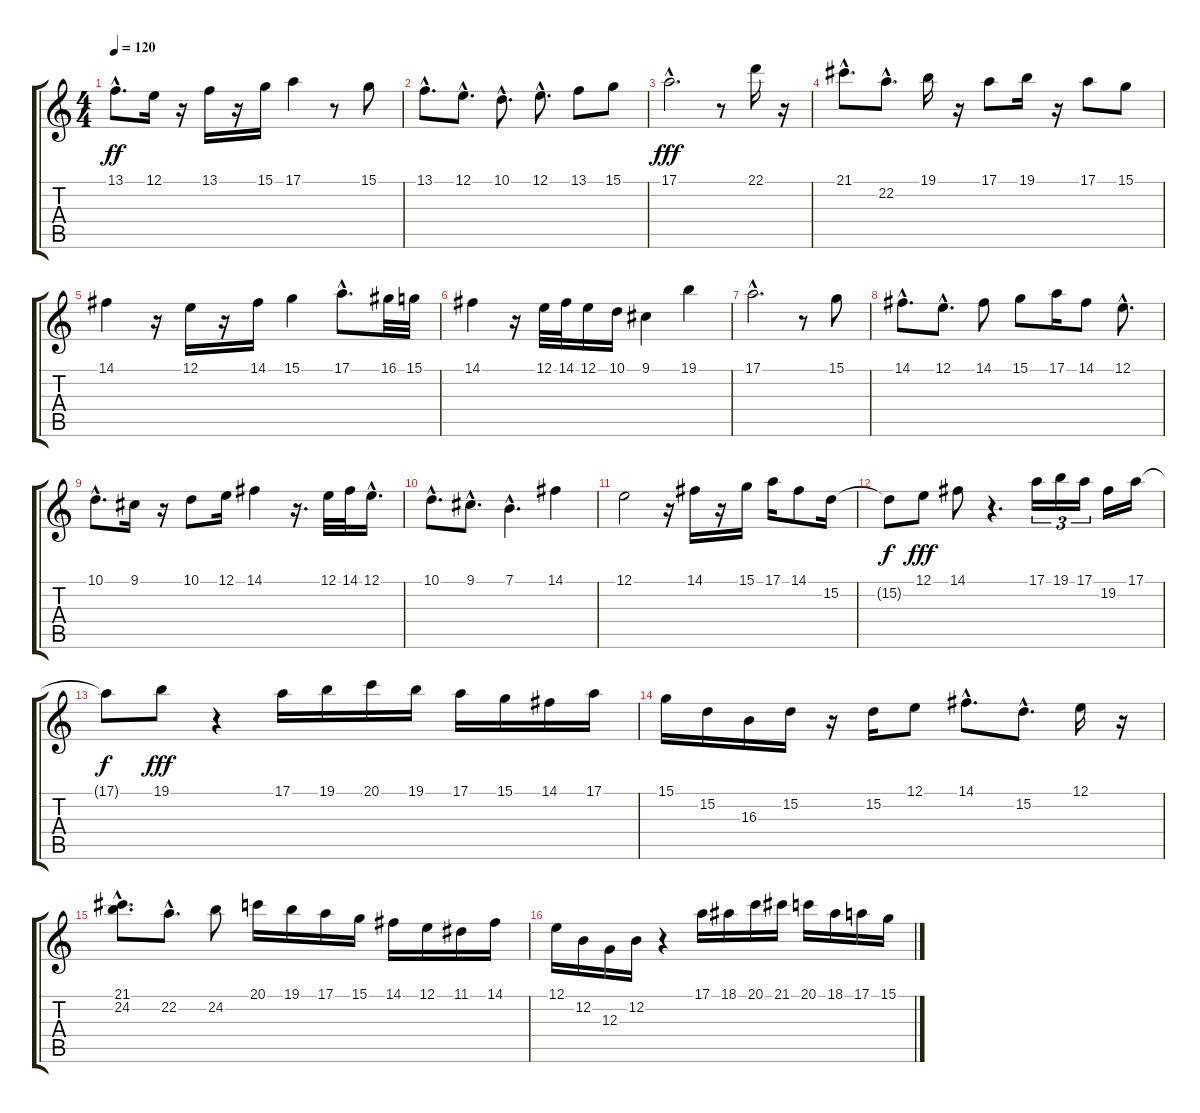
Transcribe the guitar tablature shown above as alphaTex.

\track "" {instrument recorder}
\staff {score tabs}
\tuning (E4 B3 G3 D3 A2 E2) {hide}
\ts (4 4)
\tempo 120
\clef g2
\ks c
13.1{hac}.8{d dy ff} 12.1.16 r.16 13.1.16 r.16 15.1.16 17.1.4 r.8 15.1.8 |
13.1{hac}.8{d} 12.1{hac}.8{d} 10.1{hac}.8{d} 12.1{hac}.8{d} 13.1.8 15.1.8 |
17.1{hac}.2{d dy fff} r.8 22.1.16 r.16 |
21.1{hac}.8{d} 22.2{hac}.8{d} 19.1.16 r.16 17.1.8 19.1.16 r.16 17.1.8 15.1.8 |
14.1.4 r.16 12.1.16 r.16 14.1.16 15.1.4 17.1{hac}.8{d} 16.1.32 15.1.32 |
14.1.4 r.16 12.1.32 14.1.32 12.1.16 10.1.16 9.1.4 19.1.4 |
17.1{hac}.2{d} r.8 15.1.8 |
14.1{hac}.8{d} 12.1{hac}.8{d} 14.1.8 15.1.8 17.1.16 14.1.8 12.1{hac}.8{d} |
10.1{hac}.8{d} 9.1.16 r.16 10.1.8 12.1.16 14.1.4 r.16{d} 12.1.32 14.1.32 12.1{hac}.16{d} |
10.1{hac}.8{d} 9.1{hac}.8{d} 7.1{hac}.4{d} 14.1.4 |
12.1.2 r.16 14.1.16 r.16 15.1.16 17.1.16 14.1.8 15.2.16 |
15.2{t}.8{dy f} 12.1.8{dy fff} 14.1.8 r.4{d} 17.1.16{tu (3 2)} 19.1.16{tu (3 2)} 17.1.16{tu (3 2)} 19.2.16 17.1.16 |
17.1{t}.8{dy f} 19.1.8{dy fff} r.4 17.1.16 19.1.16 20.1.16 19.1.16 17.1.16 15.1.16 14.1.16 17.1.16 |
15.1.16 15.2.16 16.3.16 15.2.16 r.16 15.2.16 12.1.8 14.1{hac}.8{d} 15.2{hac}.8{d} 12.1.16 r.16 |
(21.1{hac} 24.2{hac}).8{d} 22.2{hac}.8{d} 24.2.8 20.1.16 19.1.16 17.1.16 15.1.16 14.1.16 12.1.16 11.1.16 14.1.16 |
12.1.16 12.2.16 12.3.16 12.2.16 r.4 17.1.16 18.1.16 20.1.16 21.1.16 20.1.16 18.1.16 17.1.16 15.1.16
